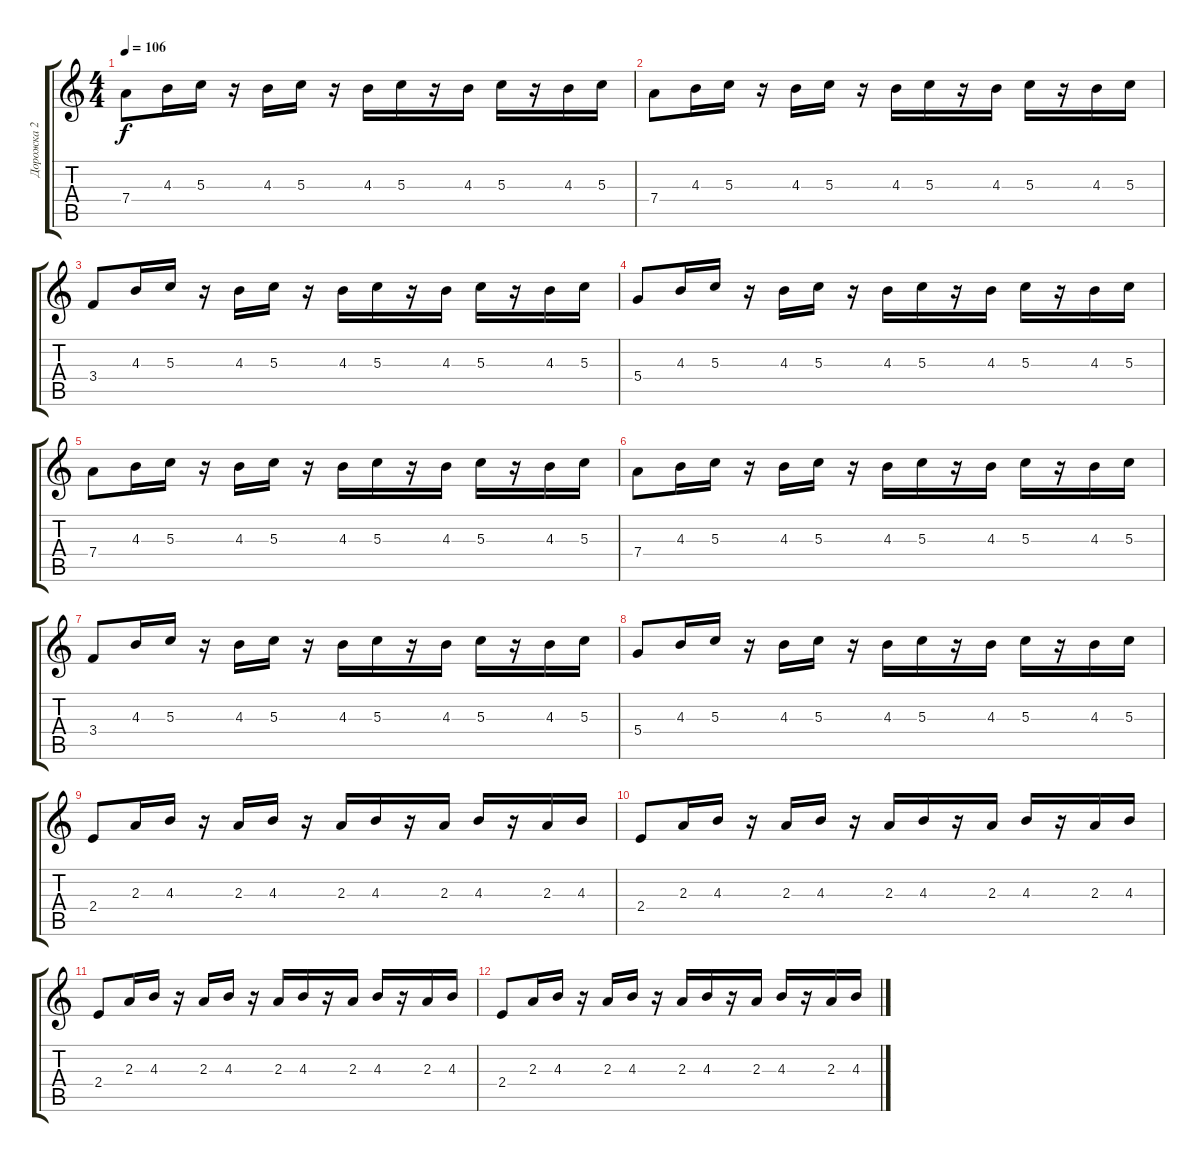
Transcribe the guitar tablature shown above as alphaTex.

\track ("Дорожка 2" "Дорожка 2") {instrument overdrivenguitar}
\staff {score tabs}
\tuning (E4 B3 G3 D3 A2 E2) {hide}
\ts (4 4)
\tempo 106
\clef g2
\ks c
7.4.8{dy f} 4.3.16 5.3.16 r.16 4.3.16 5.3.16 r.16 4.3.16 5.3.16 r.16 4.3.16 5.3.16 r.16 4.3.16 5.3.16 |
7.4.8 4.3.16 5.3.16 r.16 4.3.16 5.3.16 r.16 4.3.16 5.3.16 r.16 4.3.16 5.3.16 r.16 4.3.16 5.3.16 |
3.4.8 4.3.16 5.3.16 r.16 4.3.16 5.3.16 r.16 4.3.16 5.3.16 r.16 4.3.16 5.3.16 r.16 4.3.16 5.3.16 |
5.4.8 4.3.16 5.3.16 r.16 4.3.16 5.3.16 r.16 4.3.16 5.3.16 r.16 4.3.16 5.3.16 r.16 4.3.16 5.3.16 |
7.4.8 4.3.16 5.3.16 r.16 4.3.16 5.3.16 r.16 4.3.16 5.3.16 r.16 4.3.16 5.3.16 r.16 4.3.16 5.3.16 |
7.4.8 4.3.16 5.3.16 r.16 4.3.16 5.3.16 r.16 4.3.16 5.3.16 r.16 4.3.16 5.3.16 r.16 4.3.16 5.3.16 |
3.4.8 4.3.16 5.3.16 r.16 4.3.16 5.3.16 r.16 4.3.16 5.3.16 r.16 4.3.16 5.3.16 r.16 4.3.16 5.3.16 |
5.4.8 4.3.16 5.3.16 r.16 4.3.16 5.3.16 r.16 4.3.16 5.3.16 r.16 4.3.16 5.3.16 r.16 4.3.16 5.3.16 |
2.4.8 2.3.16 4.3.16 r.16 2.3.16 4.3.16 r.16 2.3.16 4.3.16 r.16 2.3.16 4.3.16 r.16 2.3.16 4.3.16 |
2.4.8 2.3.16 4.3.16 r.16 2.3.16 4.3.16 r.16 2.3.16 4.3.16 r.16 2.3.16 4.3.16 r.16 2.3.16 4.3.16 |
2.4.8 2.3.16 4.3.16 r.16 2.3.16 4.3.16 r.16 2.3.16 4.3.16 r.16 2.3.16 4.3.16 r.16 2.3.16 4.3.16 |
2.4.8 2.3.16 4.3.16 r.16 2.3.16 4.3.16 r.16 2.3.16 4.3.16 r.16 2.3.16 4.3.16 r.16 2.3.16 4.3.16
